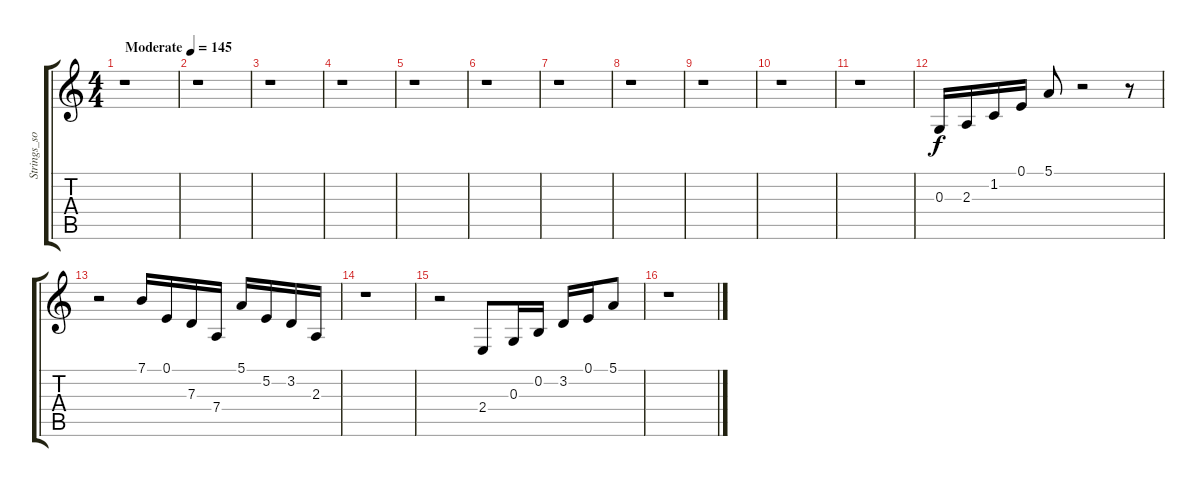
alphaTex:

\track ("Strings_solo" "Strings_so") {instrument viola}
\staff {score tabs}
\tuning (E4 B3 G3 D3 A2 E2) {hide}
\ts (4 4)
\tempo (145 "Moderate")
\clef g2
\ks c
r.1{dy f instrument viola} |
r.1 |
r.1 |
r.1 |
r.1 |
r.1 |
r.1 |
r.1 |
r.1 |
r.1 |
r.1 |
0.3.16 2.3.16 1.2.16 0.1.16 5.1.8 r.2 r.8 |
r.2 7.1.16 0.1.16 7.3.16 7.4.16 5.1.16 5.2.16 3.2.16 2.3.16 |
r.1 |
r.2 2.4.8 0.3.16 0.2.16 3.2.16 0.1.16 5.1.8 |
r.1
